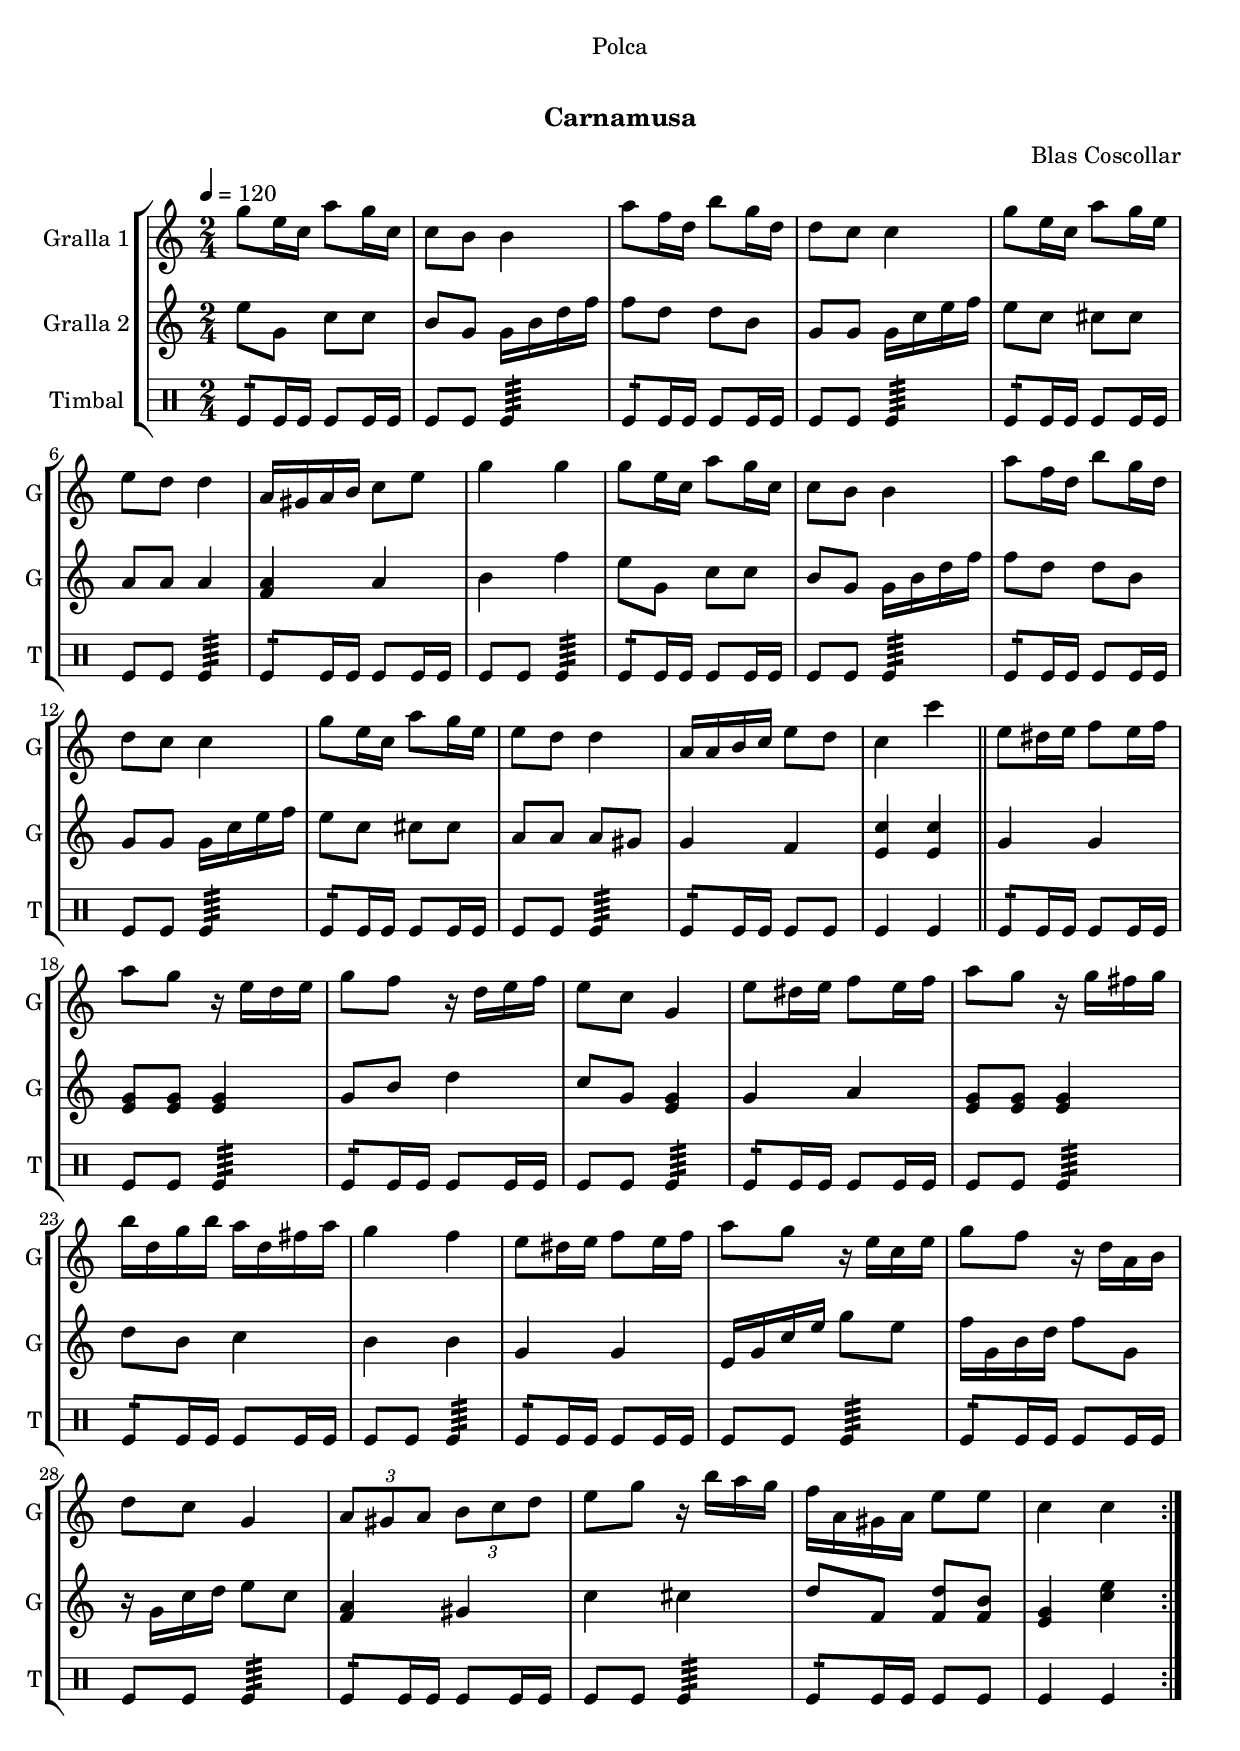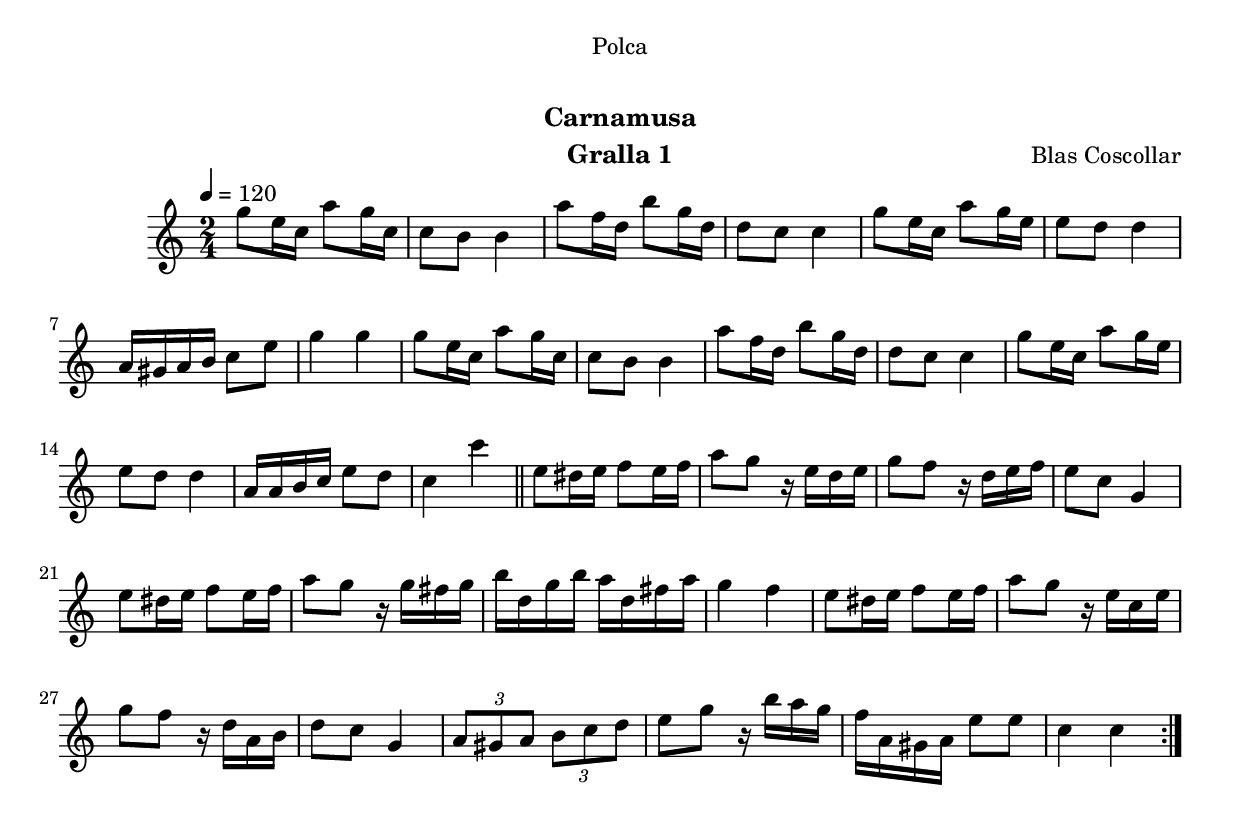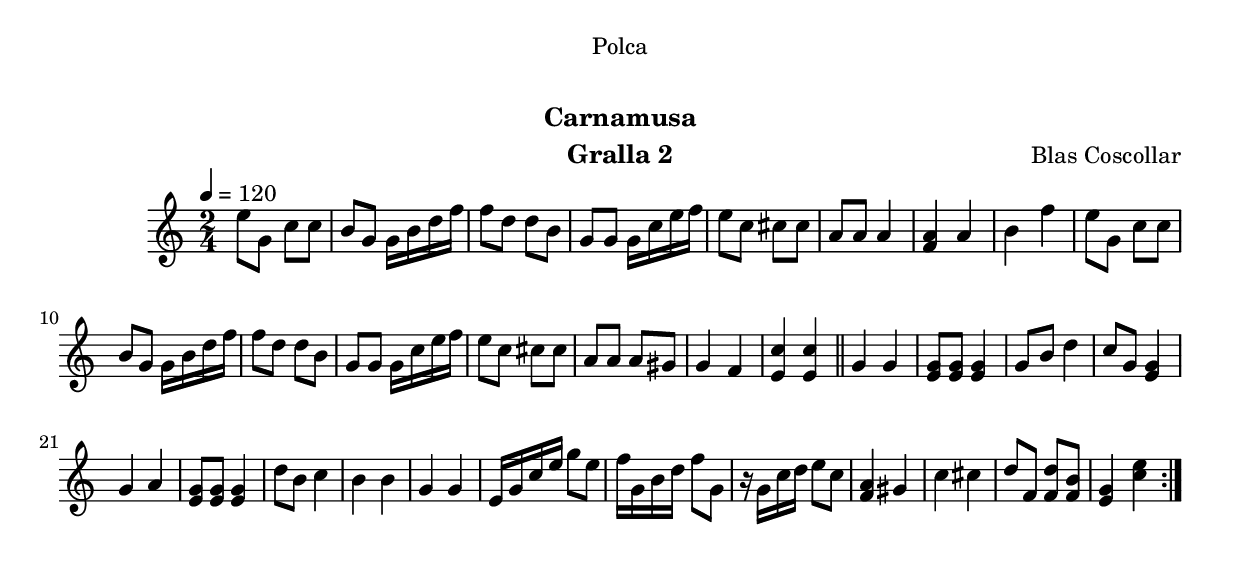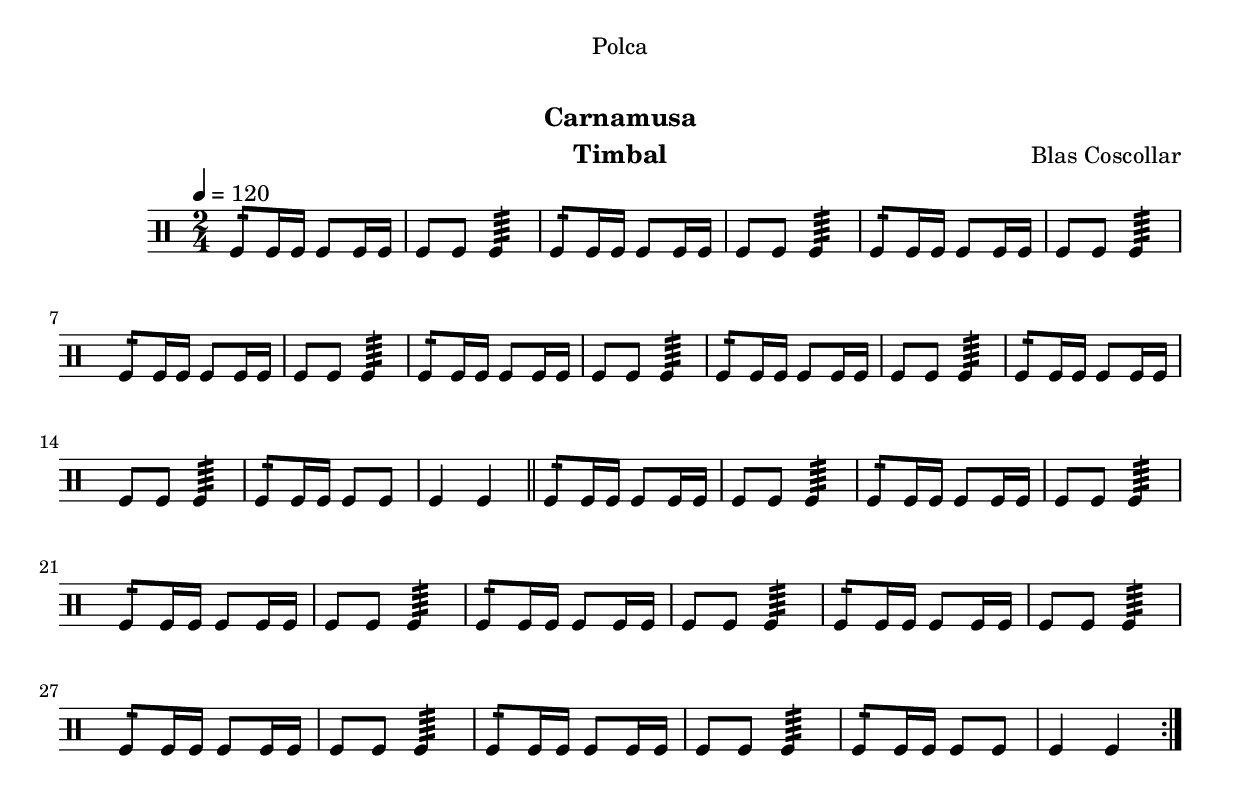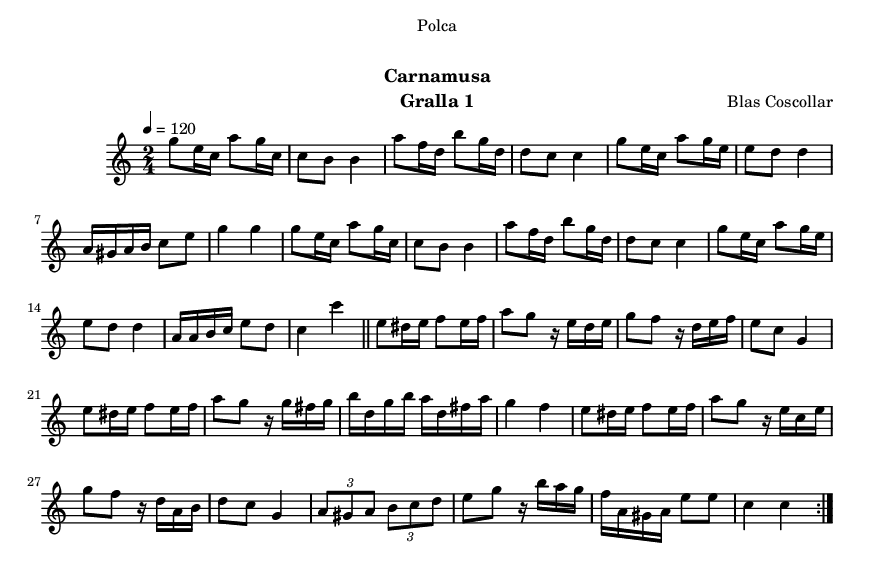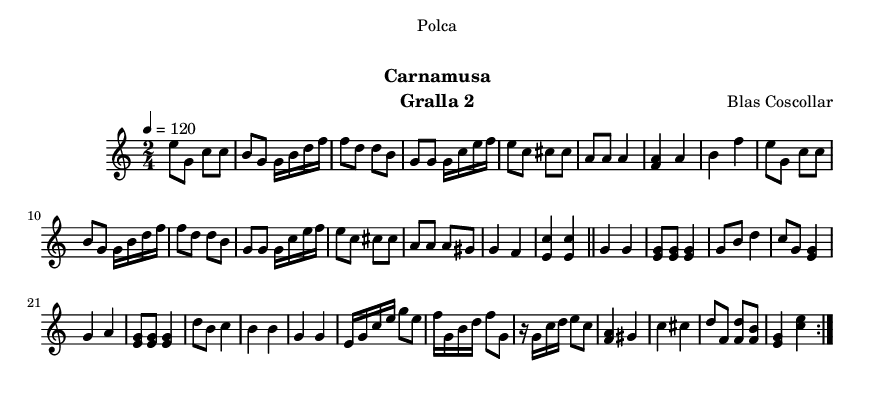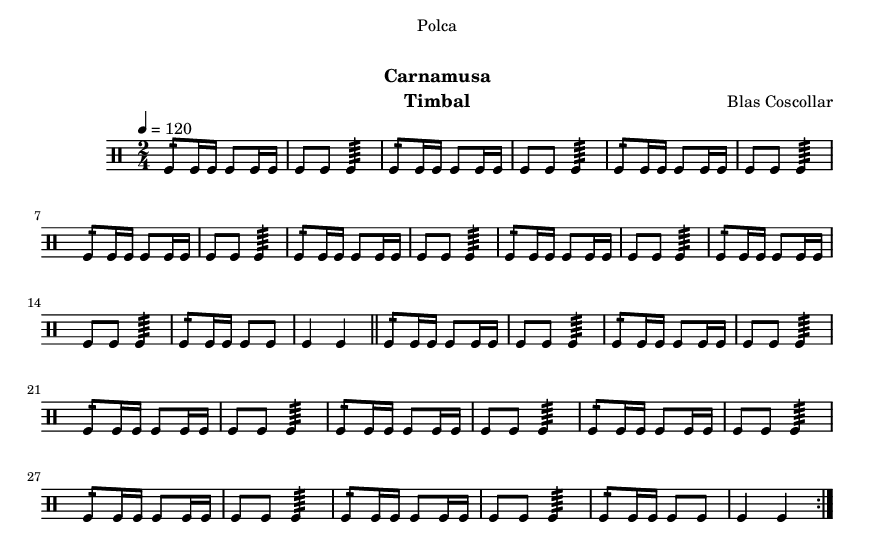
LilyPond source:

\version "2.16.0"

\header {
  dedication="Polca"
  title="   "
  subtitle="Carnamusa"
  subsubtitle=""
  poet=""
  meter=""
  piece=""
  composer="Blas Coscollar"
  arranger=""
  opus=""
  instrument=""
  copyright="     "
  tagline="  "
}

liniaroAa =
\relative g''
{
  \tempo 4=120
  \clef treble
  \key c \major
  \time 2/4
  \repeat volta 2 { g8 e16 c a'8 g16 c,  |
  c8 b b4  |
  a'8 f16 d b'8 g16 d  |
  d8 c c4  |
  %05
  g'8 e16 c a'8 g16 e  |
  e8 d d4  |
  a16 gis a b c8 e  |
  g4 g  |
  g8 e16 c a'8 g16 c,  |
  %10
  c8 b b4  |
  a'8 f16 d b'8 g16 d  |
  d8 c c4  |
  g'8 e16 c a'8 g16 e  |
  e8 d d4  |
  %15
  a16 a b c e8 d  |
  c4 c'  \bar "||"
  e,8 dis16 e f8 e16 f  |
  a8 g r16 e d e  |
  g8 f r16 d e f  |
  %20
  e8 c g4  |
  e'8 dis16 e f8 e16 f  |
  a8 g r16 g fis g  |
  b16 d, g b a d, fis a  |
  g4 f  |
  %25
  e8 dis16 e f8 e16 f  |
  a8 g r16 e c e  |
  g8 f r16 d a b  |
  d8 c g4  |
  \times 2/3 { a8 gis a } \times 2/3 { b c d }  |
  %30
  e8 g r16 b a g  |
  f16 a, gis a e'8 e  |
  c4 c  | }
}

liniaroAb =
\relative e''
{
  \tempo 4=120
  \clef treble
  \key c \major
  \time 2/4
  \repeat volta 2 { e8 g, c c  |
  b8 g g16 b d f  |
  f8 d d b  |
  g8 g g16 c e f  |
  %05
  e8 c cis cis  |
  a8 a a4  |
  <f a>4 a  |
  b4 f'  |
  e8 g, c c  |
  %10
  b8 g g16 b d f  |
  f8 d d b  |
  g8 g g16 c e f  |
  e8 c cis cis  |
  a8 a a gis  |
  %15
  g4 f  |
  <e c'>4 <e c'>  \bar "||"
  g4 g  |
  <e g>8 <e g> <e g>4  |
  g8 b d4  |
  %20
  c8 g <e g>4  |
  g4 a  |
  <e g>8 <e g> <e g>4  |
  d'8 b c4  |
  b4 b  |
  %25
  g4 g  |
  e16 g c e g8 e  |
  f16 g, b d f8 g,  |
  r16 g c d e8 c  |
  <f, a>4 gis  |
  %30
  c4 cis  |
  d8 f, <f d'> <f b>  |
  <e g>4 <c' e>  | }
}

liniaroAc =
\drummode
{
  \tempo 4=120
  \time 2/4
  \repeat volta 2 { tomfl8:16 tomfl16 tomfl tomfl8 tomfl16 tomfl  |
  tomfl8 tomfl tomfl4:64  |
  tomfl8:16 tomfl16 tomfl tomfl8 tomfl16 tomfl  |
  tomfl8 tomfl tomfl4:64  |
  %05
  tomfl8:16 tomfl16 tomfl tomfl8 tomfl16 tomfl  |
  tomfl8 tomfl tomfl4:64  |
  tomfl8:16 tomfl16 tomfl tomfl8 tomfl16 tomfl  |
  tomfl8 tomfl tomfl4:64  |
  tomfl8:16 tomfl16 tomfl tomfl8 tomfl16 tomfl  |
  %10
  tomfl8 tomfl tomfl4:64  |
  tomfl8:16 tomfl16 tomfl tomfl8 tomfl16 tomfl  |
  tomfl8 tomfl tomfl4:64  |
  tomfl8:16 tomfl16 tomfl tomfl8 tomfl16 tomfl  |
  tomfl8 tomfl tomfl4:64  |
  %15
  tomfl8:16 tomfl16 tomfl tomfl8 tomfl  |
  tomfl4 tomfl  \bar "||"
  tomfl8:16 tomfl16 tomfl tomfl8 tomfl16 tomfl  |
  tomfl8 tomfl tomfl4:64  |
  tomfl8:16 tomfl16 tomfl tomfl8 tomfl16 tomfl  |
  %20
  tomfl8 tomfl tomfl4:64  |
  tomfl8:16 tomfl16 tomfl tomfl8 tomfl16 tomfl  |
  tomfl8 tomfl tomfl4:64  |
  tomfl8:16 tomfl16 tomfl tomfl8 tomfl16 tomfl  |
  tomfl8 tomfl tomfl4:64  |
  %25
  tomfl8:16 tomfl16 tomfl tomfl8 tomfl16 tomfl  |
  tomfl8 tomfl tomfl4:64  |
  tomfl8:16 tomfl16 tomfl tomfl8 tomfl16 tomfl  |
  tomfl8 tomfl tomfl4:64  |
  tomfl8:16 tomfl16 tomfl tomfl8 tomfl16 tomfl  |
  %30
  tomfl8 tomfl tomfl4:64  |
  tomfl8:16 tomfl16 tomfl tomfl8 tomfl  |
  tomfl4 tomfl  | }
}

\book {

\paper {
  print-page-number = false
}

\bookpart {
  \score {
    \new StaffGroup {
      \override Score.RehearsalMark #'self-alignment-X = #LEFT
      <<
        \new Staff \with {instrumentName = #"Gralla 1" shortInstrumentName = #"G"} \liniaroAa
        \new Staff \with {instrumentName = #"Gralla 2" shortInstrumentName = #"G"} \liniaroAb
        \new DrumStaff \with {instrumentName = #"Timbal" shortInstrumentName = #"T"} \liniaroAc
      >>
    }
    \layout {}
  }\score { \unfoldRepeats
    \new StaffGroup {
      \override Score.RehearsalMark #'self-alignment-X = #LEFT
      <<
        \new Staff \with {instrumentName = #"Gralla 1" shortInstrumentName = #"G"} \liniaroAa
        \new Staff \with {instrumentName = #"Gralla 2" shortInstrumentName = #"G"} \liniaroAb
        \new DrumStaff \with {instrumentName = #"Timbal" shortInstrumentName = #"T"} \liniaroAc
      >>
    }
    \midi {}
  }
}

\bookpart {
  \header {instrument="Gralla 1"}
  \score {
    \new StaffGroup {
      \override Score.RehearsalMark #'self-alignment-X = #LEFT
      <<
        \new Staff \liniaroAa
      >>
    }
    \layout {}
  }\score { \unfoldRepeats
    \new StaffGroup {
      \override Score.RehearsalMark #'self-alignment-X = #LEFT
      <<
        \new Staff \liniaroAa
      >>
    }
    \midi {}
  }
}

\bookpart {
  \header {instrument="Gralla 2"}
  \score {
    \new StaffGroup {
      \override Score.RehearsalMark #'self-alignment-X = #LEFT
      <<
        \new Staff \liniaroAb
      >>
    }
    \layout {}
  }\score { \unfoldRepeats
    \new StaffGroup {
      \override Score.RehearsalMark #'self-alignment-X = #LEFT
      <<
        \new Staff \liniaroAb
      >>
    }
    \midi {}
  }
}

\bookpart {
  \header {instrument="Timbal"}
  \score {
    \new StaffGroup {
      \override Score.RehearsalMark #'self-alignment-X = #LEFT
      <<
        \new DrumStaff \liniaroAc
      >>
    }
    \layout {}
  }\score { \unfoldRepeats
    \new StaffGroup {
      \override Score.RehearsalMark #'self-alignment-X = #LEFT
      <<
        \new DrumStaff \liniaroAc
      >>
    }
    \midi {}
  }
}

}

\book {

\paper {
  print-page-number = false
  #(set-paper-size "a6landscape")
  #(layout-set-staff-size 14)
}

\bookpart {
  \header {instrument="Gralla 1"}
  \score {
    \new StaffGroup {
      \override Score.RehearsalMark #'self-alignment-X = #LEFT
      <<
        \new Staff \liniaroAa
      >>
    }
    \layout {}
  }
}

\bookpart {
  \header {instrument="Gralla 2"}
  \score {
    \new StaffGroup {
      \override Score.RehearsalMark #'self-alignment-X = #LEFT
      <<
        \new Staff \liniaroAb
      >>
    }
    \layout {}
  }
}

\bookpart {
  \header {instrument="Timbal"}
  \score {
    \new StaffGroup {
      \override Score.RehearsalMark #'self-alignment-X = #LEFT
      <<
        \new DrumStaff \liniaroAc
      >>
    }
    \layout {}
  }
}

}

